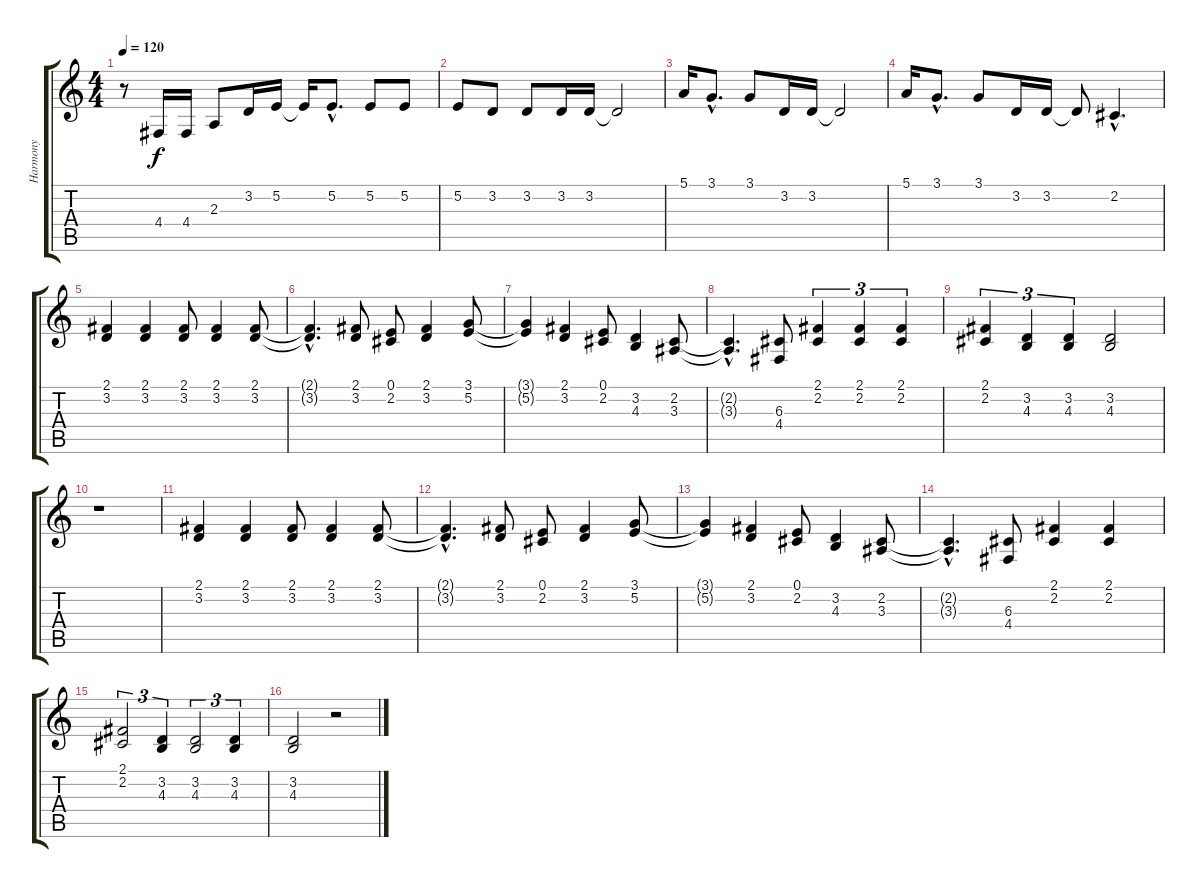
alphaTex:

\track ("Harmony" "Harmony") {instrument brightacousticpiano}
\staff {score tabs}
\tuning (E4 B3 G3 D3 A2 E2) {hide}
\ts (4 4)
\tempo 120
\clef g2
\ks c
r.8{dy f} 4.4.16 4.4.16 2.3.8 3.2.16 5.2.16 5.2{t}.16 5.2{hac}.8{d} 5.2.8 5.2.8 |
5.2.8 3.2.8 3.2.8 3.2.16 3.2.16 3.2{t}.2 |
5.1.16 3.1{hac}.8{d} 3.1.8 3.2.16 3.2.16 3.2{t}.2 |
5.1.16 3.1{hac}.8{d} 3.1.8 3.2.16 3.2.16 3.2{t}.8 2.2{hac}.4{d} |
(2.1 3.2).4 (2.1 3.2).4 (2.1 3.2).8 (2.1 3.2).4 (2.1 3.2).8 |
(2.1{hac t} 3.2{hac t}).4{d} (2.1 3.2).8 (0.1 2.2).8 (2.1 3.2).4 (3.1 5.2).8 |
(3.1{t} 5.2{t}).4 (2.1 3.2).4 (0.1 2.2).8 (3.2 4.3).4 (2.2 3.3).8 |
(2.2{hac t} 3.3{hac t}).4{d} (6.3 4.4).8 (2.1 2.2).4{tu (3 2)} (2.1 2.2).4{tu (3 2)} (2.1 2.2).4{tu (3 2)} |
(2.1 2.2).4{tu (3 2)} (3.2 4.3).4{tu (3 2)} (3.2 4.3).4{tu (3 2)} (3.2 4.3).2 |
r.1 |
(2.1 3.2).4 (2.1 3.2).4 (2.1 3.2).8 (2.1 3.2).4 (2.1 3.2).8 |
(2.1{hac t} 3.2{hac t}).4{d} (2.1 3.2).8 (0.1 2.2).8 (2.1 3.2).4 (3.1 5.2).8 |
(3.1{t} 5.2{t}).4 (2.1 3.2).4 (0.1 2.2).8 (3.2 4.3).4 (2.2 3.3).8 |
(2.2{hac t} 3.3{hac t}).4{d} (6.3 4.4).8 (2.1 2.2).4 (2.1 2.2).4 |
(2.1 2.2).2{tu (3 2)} (3.2 4.3).4{tu (3 2)} (3.2 4.3).2{tu (3 2)} (3.2 4.3).4{tu (3 2)} |
(3.2 4.3).2 r.2
